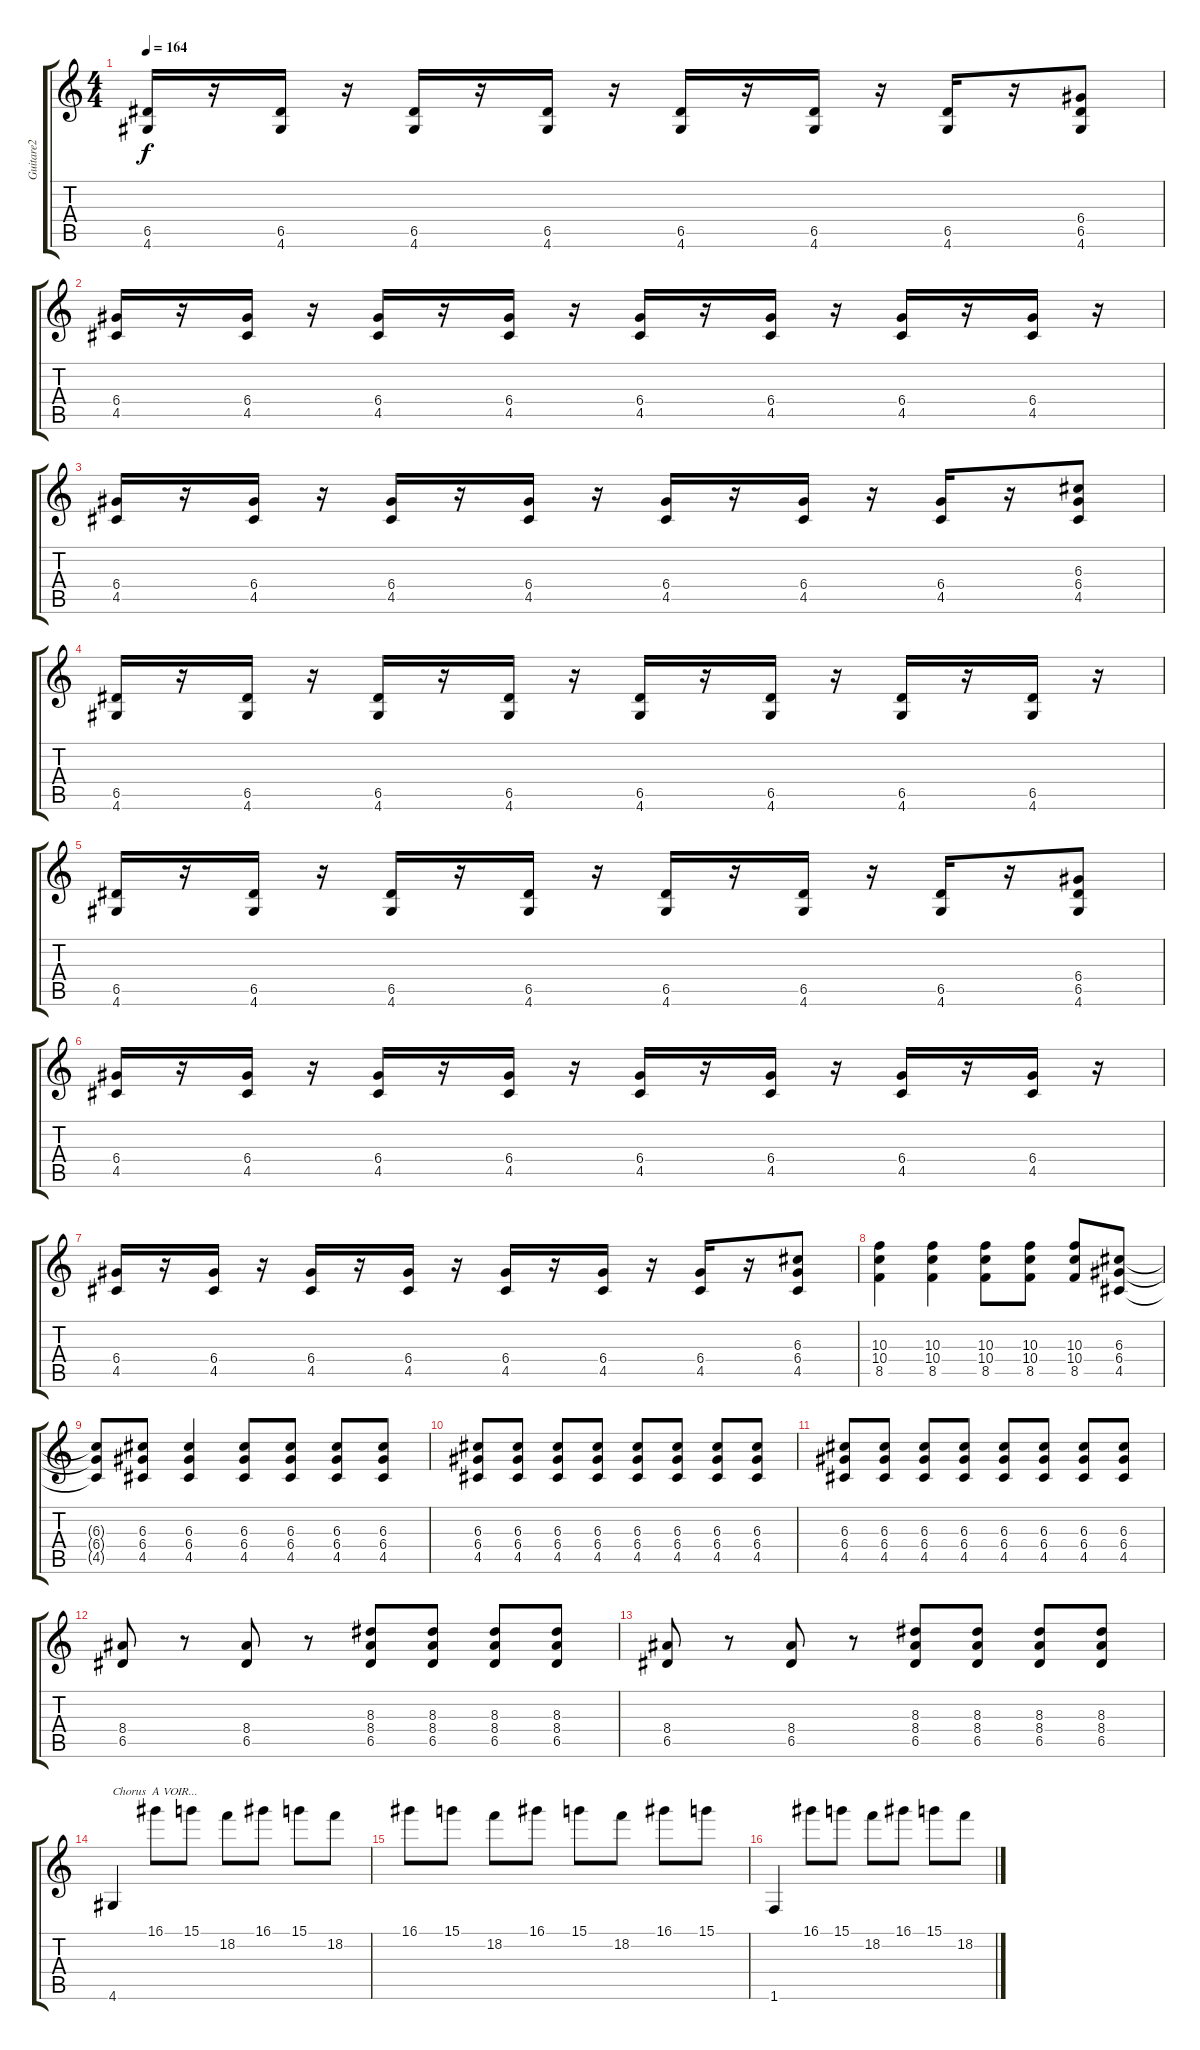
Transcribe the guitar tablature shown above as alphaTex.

\track ("Guitare2" "Guitare2") {instrument distortionguitar}
\staff {score tabs}
\tuning (E4 B3 G3 D3 A2 E2) {hide}
\ts (4 4)
\tempo 164
\clef g2
\ks c
(6.5 4.6).16{dy f} r.16 (6.5 4.6).16 r.16 (6.5 4.6).16 r.16 (6.5 4.6).16 r.16 (6.5 4.6).16 r.16 (6.5 4.6).16 r.16 (6.5 4.6).16 r.16 (6.4 6.5 4.6).8 |
(6.4 4.5).16 r.16 (6.4 4.5).16 r.16 (6.4 4.5).16 r.16 (6.4 4.5).16 r.16 (6.4 4.5).16 r.16 (6.4 4.5).16 r.16 (6.4 4.5).16 r.16 (6.4 4.5).16 r.16 |
(6.4 4.5).16 r.16 (6.4 4.5).16 r.16 (6.4 4.5).16 r.16 (6.4 4.5).16 r.16 (6.4 4.5).16 r.16 (6.4 4.5).16 r.16 (6.4 4.5).16 r.16 (6.3 6.4 4.5).8 |
(6.5 4.6).16 r.16 (6.5 4.6).16 r.16 (6.5 4.6).16 r.16 (6.5 4.6).16 r.16 (6.5 4.6).16 r.16 (6.5 4.6).16 r.16 (6.5 4.6).16 r.16 (6.5 4.6).16 r.16 |
(6.5 4.6).16 r.16 (6.5 4.6).16 r.16 (6.5 4.6).16 r.16 (6.5 4.6).16 r.16 (6.5 4.6).16 r.16 (6.5 4.6).16 r.16 (6.5 4.6).16 r.16 (6.4 6.5 4.6).8 |
(6.4 4.5).16 r.16 (6.4 4.5).16 r.16 (6.4 4.5).16 r.16 (6.4 4.5).16 r.16 (6.4 4.5).16 r.16 (6.4 4.5).16 r.16 (6.4 4.5).16 r.16 (6.4 4.5).16 r.16 |
(6.4 4.5).16 r.16 (6.4 4.5).16 r.16 (6.4 4.5).16 r.16 (6.4 4.5).16 r.16 (6.4 4.5).16 r.16 (6.4 4.5).16 r.16 (6.4 4.5).16 r.16 (6.3 6.4 4.5).8 |
(10.3 10.4 8.5).4 (10.3 10.4 8.5).4 (10.3 10.4 8.5).8 (10.3 10.4 8.5).8 (10.3 10.4 8.5).8 (6.3 6.4 4.5).8 |
(6.3{t} 6.4{t} 4.5{t}).8 (6.3 6.4 4.5).8 (6.3 6.4 4.5).4 (6.3 6.4 4.5).8 (6.3 6.4 4.5).8 (6.3 6.4 4.5).8 (6.3 6.4 4.5).8 |
(6.3 6.4 4.5).8 (6.3 6.4 4.5).8 (6.3 6.4 4.5).8 (6.3 6.4 4.5).8 (6.3 6.4 4.5).8 (6.3 6.4 4.5).8 (6.3 6.4 4.5).8 (6.3 6.4 4.5).8 |
(6.3 6.4 4.5).8 (6.3 6.4 4.5).8 (6.3 6.4 4.5).8 (6.3 6.4 4.5).8 (6.3 6.4 4.5).8 (6.3 6.4 4.5).8 (6.3 6.4 4.5).8 (6.3 6.4 4.5).8 |
(8.4 6.5).8 r.8 (8.4 6.5).8 r.8 (8.3 8.4 6.5).8 (8.3 8.4 6.5).8 (8.3 8.4 6.5).8 (8.3 8.4 6.5).8 |
(8.4 6.5).8 r.8 (8.4 6.5).8 r.8 (8.3 8.4 6.5).8 (8.3 8.4 6.5).8 (8.3 8.4 6.5).8 (8.3 8.4 6.5).8 |
4.6.4{txt "Chorus  A VOIR..."} 16.1.8 15.1.8 18.2.8 16.1.8 15.1.8 18.2.8 |
16.1.8 15.1.8 18.2.8 16.1.8 15.1.8 18.2.8 16.1.8 15.1.8 |
1.6.4 16.1.8 15.1.8 18.2.8 16.1.8 15.1.8 18.2.8
